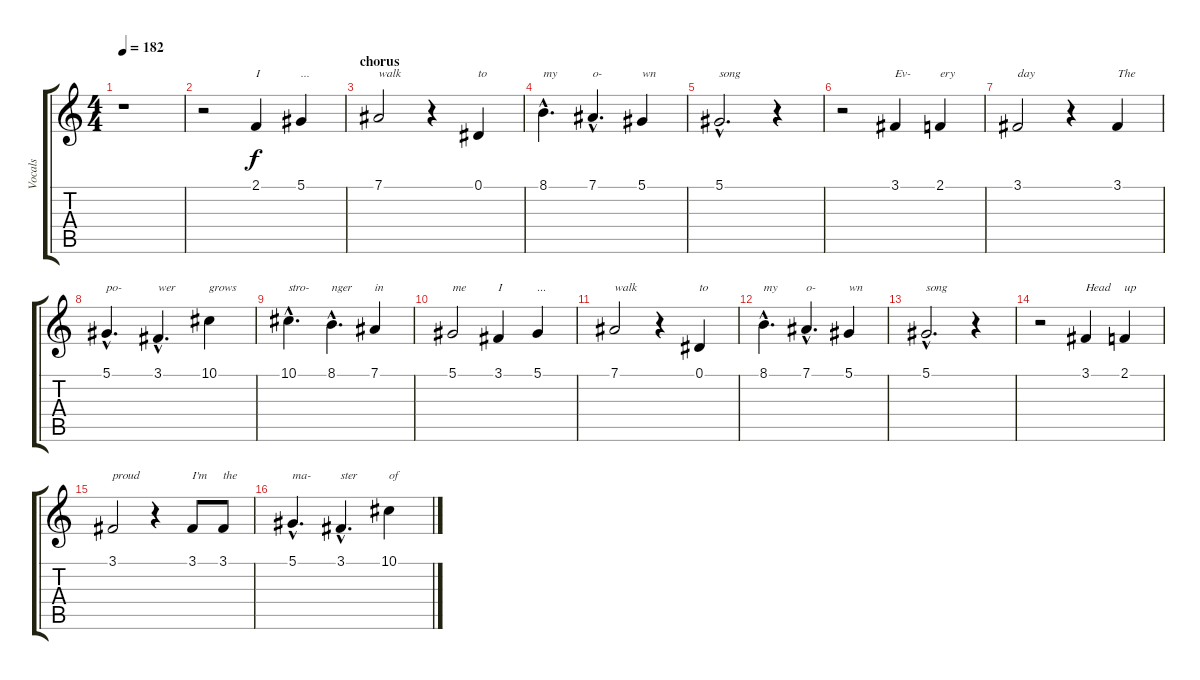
\track ("Vocals" "Vocals") {instrument lead2sawtooth}
\staff {score tabs}
\tuning (Eb4 Bb3 Gb3 Db3 Ab2 Eb2) {hide}
\ts (4 4)
\tempo 182
\clef g2
\ks c
r.1{dy f} |
r.2 2.1.4{txt "I"} 5.1.4{txt "..."} |
\section ("" "chorus")
7.1.2{txt "walk"} r.4 0.1.4{txt "to"} |
8.1{hac}.4{d txt "my"} 7.1{hac}.4{d txt "o-"} 5.1.4{txt "wn"} |
5.1{hac}.2{d txt "song"} r.4 |
r.2 3.1.4{txt "Ev-"} 2.1.4{txt "ery"} |
3.1.2{txt "day"} r.4 3.1.4{txt "The"} |
5.1{hac}.4{d txt "po-"} 3.1{hac}.4{d txt "wer"} 10.1.4{txt "grows"} |
10.1{hac}.4{d txt "stro-"} 8.1{hac}.4{d txt "nger"} 7.1.4{txt "in"} |
5.1.2{txt "me"} 3.1.4{txt "I"} 5.1.4{txt "..."} |
7.1.2{txt "walk"} r.4 0.1.4{txt "to"} |
8.1{hac}.4{d txt "my"} 7.1{hac}.4{d txt "o-"} 5.1.4{txt "wn"} |
5.1{hac}.2{d txt "song"} r.4 |
r.2 3.1.4{txt "Head"} 2.1.4{txt "up"} |
3.1.2{txt "proud"} r.4 3.1.8{txt "I'm"} 3.1.8{txt "the"} |
5.1{hac}.4{d txt "ma-"} 3.1{hac}.4{d txt "ster"} 10.1.4{txt "of"}
